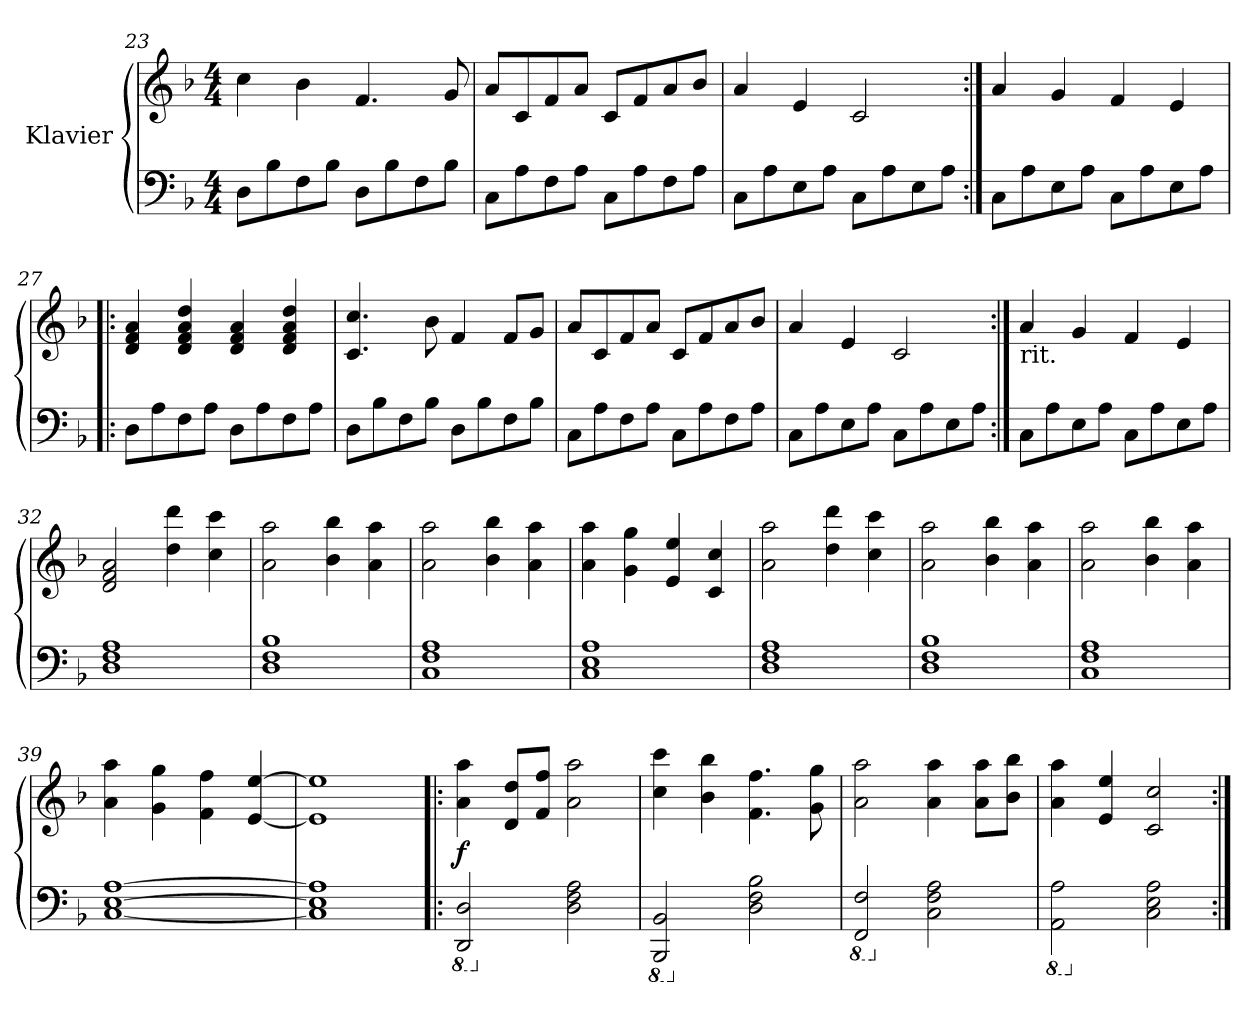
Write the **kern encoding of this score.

**kern	**kern	**dynam
*part1	*part1	*part1
*staff2	*staff1	*staff1/2
*I"Klavier	*	*
*clefF4	*clefG2	*
*k[b-]	*k[b-]	*
*M4/4	*M4/4	*
=23	=23	=23
8D\L	4cc\	.
8B-\	.	.
8F\	4b-\	.
8B-\J	.	.
8D\L	4.f/	.
8B-\	.	.
8F\	.	.
8B-\J	8g/	.
=24	=24	=24
8C\L	8a/L	.
8A\	8c/	.
8F\	8f/	.
8A\J	8a/J	.
8C\L	8c/L	.
8A\	8f/	.
8F\	8a/	.
8A\J	8b-/J	.
!!LO:LB:g=z
=25	=25	=25
8C\L	4a/	.
8A\	.	.
8E\	4e/	.
8A\J	.	.
8C\L	2c/	.
8A\	.	.
8E\	.	.
8A\J	.	.
=26:|!	=26:|!	=26:|!
8C\L	4a/	.
8A\	.	.
8E\	4g/	.
8A\J	.	.
8C\L	4f/	.
8A\	.	.
8E\	4e/	.
8A\J	.	.
=27!|:	=27!|:	=27!|:
8D\L	4d/ 4f/ 4a/	.
8A\	.	.
8F\	4d/ 4f/ 4a/ 4dd/	.
8A\J	.	.
8D\L	4d/ 4f/ 4a/	.
8A\	.	.
8F\	4d/ 4f/ 4a/ 4dd/	.
8A\J	.	.
=28	=28	=28
8D\L	4.c/ 4.cc/	.
8B-\	.	.
8F\	.	.
8B-\J	8b-\	.
8D\L	4f/	.
8B-\	.	.
8F\	8f/L	.
8B-\J	8g/J	.
!!LO:LB:g=z
=29	=29	=29
8C\L	8a/L	.
8A\	8c/	.
8F\	8f/	.
8A\J	8a/J	.
8C\L	8c/L	.
8A\	8f/	.
8F\	8a/	.
8A\J	8b-/J	.
=30	=30	=30
8C\L	4a/	.
8A\	.	.
8E\	4e/	.
8A\J	.	.
8C\L	2c/	.
8A\	.	.
8E\	.	.
8A\J	.	.
=31:|!	=31:|!	=31:|!
!	!LO:TX:b:t=rit.	!
8C\L	4a/	.
8A\	.	.
8E\	4g/	.
8A\J	.	.
8C\L	4f/	.
8A\	.	.
8E\	4e/	.
8A\J	.	.
=32	=32	=32
*	*MM120	*
1D 1F 1A	2d/ 2f/ 2a/	.
.	4dd\ 4ddd\	.
.	4cc\ 4ccc\	.
!!LO:LB:g=z
=33	=33	=33
1D 1F 1B-	2a\ 2aa\	.
.	4b-\ 4bb-\	.
.	4a\ 4aa\	.
=34	=34	=34
1C 1F 1A	2a\ 2aa\	.
.	4b-\ 4bb-\	.
.	4a\ 4aa\	.
=35	=35	=35
1C 1E 1A	4a\ 4aa\	.
.	4g\ 4gg\	.
.	4e/ 4ee/	.
.	4c/ 4cc/	.
=36	=36	=36
1D 1F 1A	2a\ 2aa\	.
.	4dd\ 4ddd\	.
.	4cc\ 4ccc\	.
!!LO:PB:g=z
=37	=37	=37
1D 1F 1B-	2a\ 2aa\	.
.	4b-\ 4bb-\	.
.	4a\ 4aa\	.
=38	=38	=38
1C 1F 1A	2a\ 2aa\	.
.	4b-\ 4bb-\	.
.	4a\ 4aa\	.
=39	=39	=39
[1C [1E [1A	4a\ 4aa\	.
.	4g\ 4gg\	.
.	4f\ 4ff\	.
.	[4e/ [4ee/	.
=40	=40	=40
1C] 1E] 1A]	1e] 1ee]	.
!!LO:LB:g=z
=41!|:	=41!|:	=41!|:
*8ba	*	*
*	*MM130	*
!	!	!LO:DY:b
2DDD/ 2DD/	4a\ 4aa\	f
.	8d/ 8dd/L	.
.	8f/ 8ff/J	.
*X8ba	*	*
2D\ 2F\ 2A\	2a\ 2aa\	.
=42	=42	=42
*8ba	*	*
2BBBB-/ 2BBB-/	4cc\ 4ccc\	.
.	4b-\ 4bb-\	.
*X8ba	*	*
2D\ 2F\ 2B-\	4.f\ 4.ff\	.
.	8g\ 8gg\	.
=43	=43	=43
*8ba	*	*
2FFF/ 2FF/	2a\ 2aa\	.
*X8ba	*	*
2C\ 2F\ 2A\	4a\ 4aa\	.
.	8a\ 8aa\L	.
.	8b-\ 8bb-\J	.
=44	=44	=44
*8ba	*	*
2AAA\ 2AA\	4a\ 4aa\	.
.	4e/ 4ee/	.
*X8ba	*	*
2C\ 2E\ 2A\	2c/ 2cc/	.
=:|!	=:|!	=:|!
*-	*-	*-
